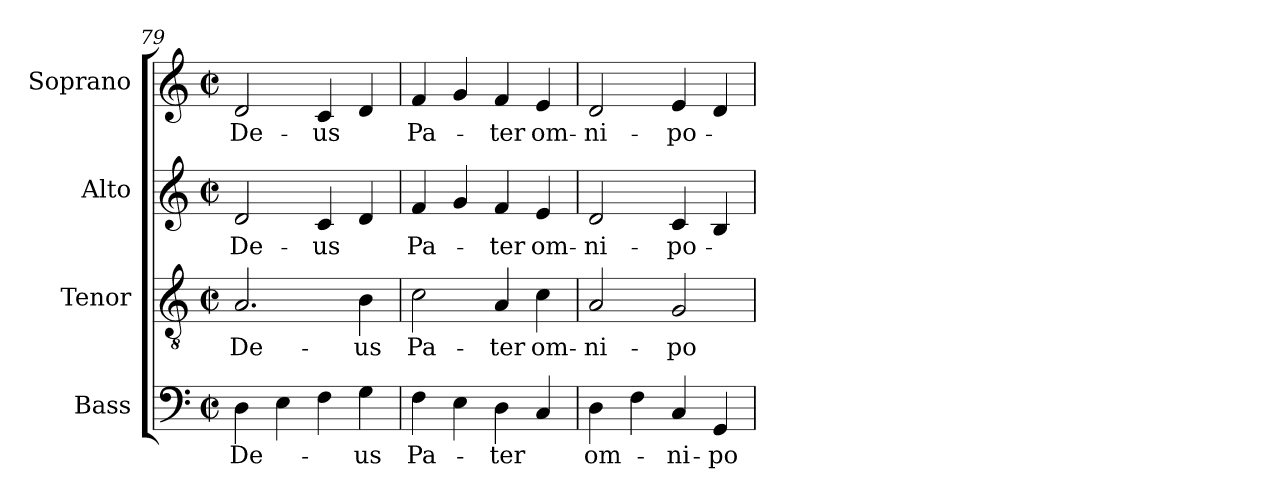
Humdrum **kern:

**kern	**text	**kern	**text	**kern	**text	**kern	**text
*part4	*part4	*part3	*part3	*part2	*part2	*part1	*part1
*staff4	*staff4	*staff3	*staff3	*staff2	*staff2	*staff1	*staff1
*I"Bass	*	*I"Tenor	*	*I"Alto	*	*I"Soprano	*
*clefF4	*	*clefGv2	*	*clefG2	*	*clefG2	*
*k[]	*	*k[]	*	*k[]	*	*k[]	*
*C:	*	*C:	*	*C:	*	*C:	*
*M2/2	*	*M2/2	*	*M2/2	*	*M2/2	*
*met(c|)	*	*met(c|)	*	*met(c|)	*	*met(c|)	*
=79	=79	=79	=79	=79	=79	=79	=79
4D\	De-	2.A/	De-	2d/	De-	2d/	De-
4E\	.	.	.	.	.	.	.
4F\	.	.	.	4c/	-us	4c/	-us
4G\	-us	4B\	-us	4d/	.	4d/	.
=80	=80	=80	=80	=80	=80	=80	=80
4F\	Pa-	2c\	Pa-	4f/	Pa-	4f/	Pa-
4E\	.	.	.	4g/	.	4g/	.
4D\	-ter	4A/	-ter	4f/	-ter	4f/	-ter
4C/	.	4c\	om-	4e/	om-	4e/	om-
=81	=81	=81	=81	=81	=81	=81	=81
4D\	om-	2A/	-ni-	2d/	-ni-	2d/	-ni-
4F\	.	.	.	.	.	.	.
4C/	-ni-	2G/	-po-	4c/	-po-	4e/	-po-
4GG/	-po-	.	.	4B/	.	4d/	.
=	=	=	=	=	=	=	=
*-	*-	*-	*-	*-	*-	*-	*-
